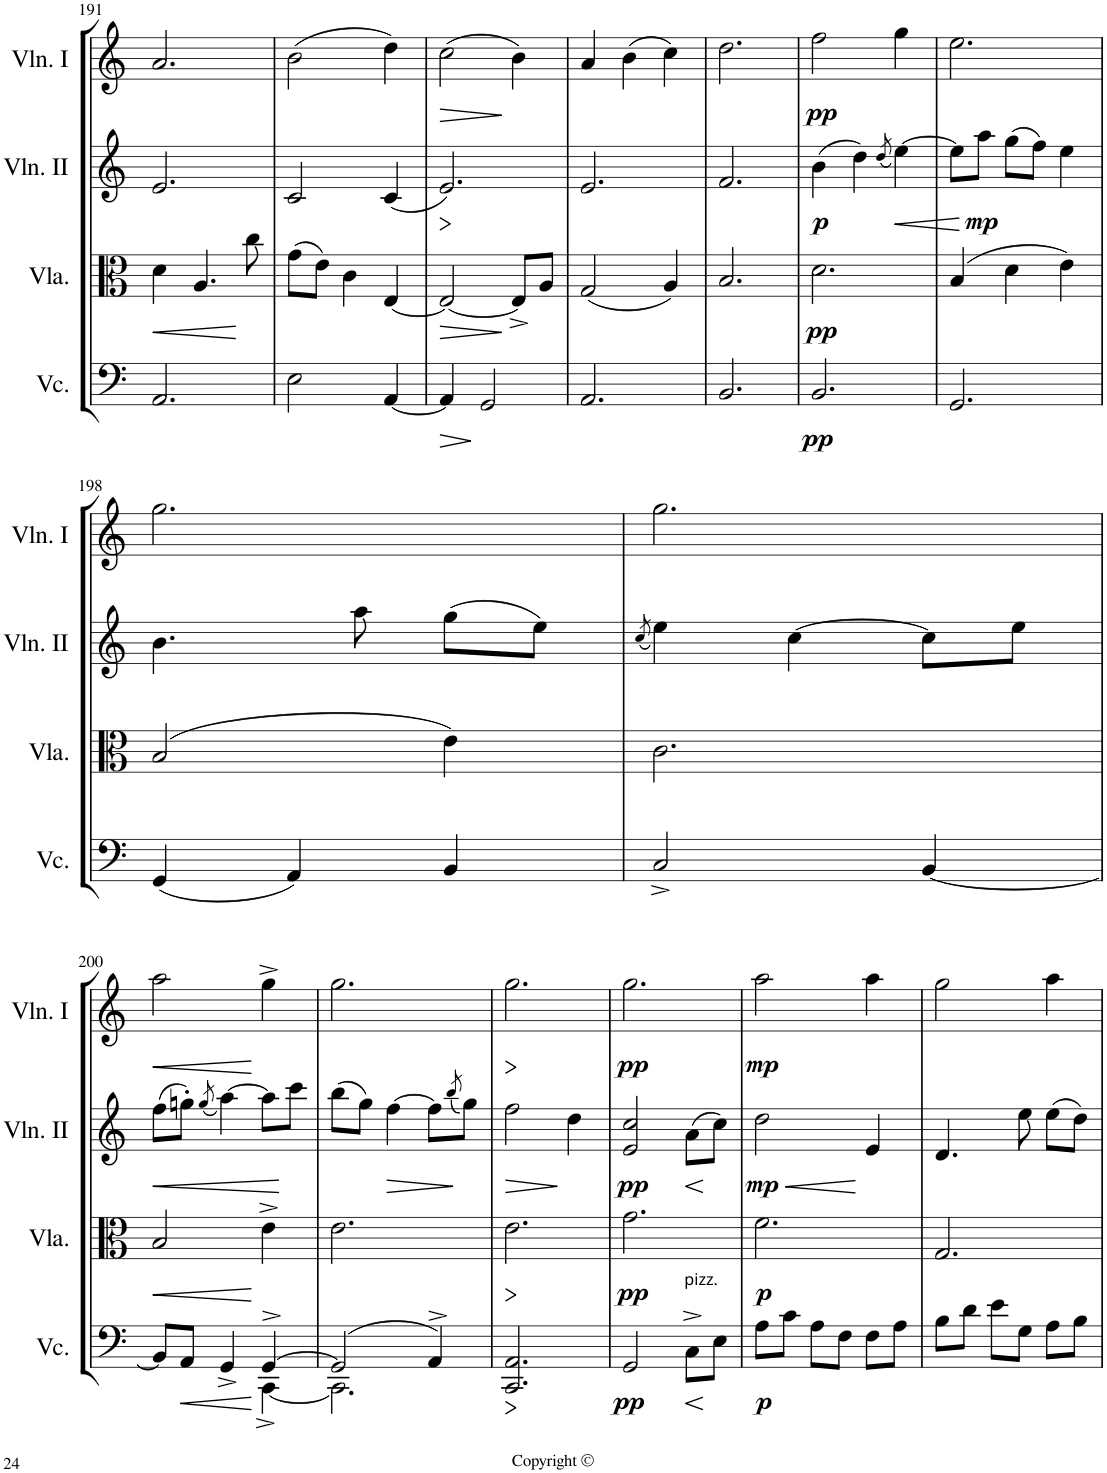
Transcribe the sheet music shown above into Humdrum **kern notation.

**kern	**dynam	**kern	**dynam	**kern	**dynam	**kern	**dynam
*part4	*part4	*part3	*part3	*part2	*part2	*part1	*part1
*staff4	*staff4	*staff3	*staff3	*staff2	*staff2	*staff1	*staff1
*I"Violoncello	*	*I"Viola	*	*I"Violin II	*	*I"Violin I	*
*I'Vc.	*	*I'Vla.	*	*I'Vln. II	*	*I'Vln. I	*
!!LO:PB:g=z
*clefF4	*	*clefC3	*	*clefG2	*	*clefG2	*
*k[]	*	*k[]	*	*k[]	*	*k[]	*
*M3/4	*	*M3/4	*	*M3/4	*	*M3/4	*
=191	=191	=191	=191	=191	=191	=191	=191
!	!LO:HP:b	!	!LO:HP:b	!	!LO:HP:b	!	!LO:HP:b
2.AA/	<	4d\	<	2.e/	<	2.a/	<
.	.	4.A/	.	.	.	.	.
.	.	8cc\	.	.	.	.	.
=192	=192	=192	=192	=192	=192	=192	=192
2E\	.	(8g\L	.	2c/	.	(2b\	.
.	.	8e\J)	.	.	.	.	.
.	.	4c\	.	.	.	.	.
[4AA/	.	[4E/	.	(4c/	.	4dd\)	.
.	.	.	.	.	[	.	.
=193	=193	=193	=193	=193	=193	=193	=193
!	!LO:HP:b	!	!LO:HP:b	!	!LO:HP:b	!	!LO:HP:b
4AA/]	>	2E/_	>	2.e/)	>	(2cc\	>
2GG/	[	.	.	.	.	.	.
.	.	8E^/L]	[	.	.	4b\)	[
.	.	8A/J	.	.	.	.	.
=194	=194	=194	=194	=194	=194	=194	=194
2.AA/	.	(2G/	.	2.e/	.	4a/	.
.	.	.	.	.	.	(4b\	.
.	.	4A/)	.	.	.	4cc\)	.
=195	=195	=195	=195	=195	=195	=195	=195
2.BB/	.	2.B/	.	2.f/	.	2.dd\	.
=196	=196	=196	=196	=196	=196	=196	=196
!	!LO:DY:b	!	!LO:DY:b	!	!LO:DY:b	!	!LO:DY:b
2.BB/	pp	2.d\	pp	(4b\	p	2ff\	pp
.	.	.	.	4dd\)	.	.	.
.	.	.	.	(8qdd/	.	.	.
.	.	.	.	[4ee\)	.	4gg\	.
=197	=197	=197	=197	=197	=197	=197	=197
2.GG/	.	(4B/	.	8ee\L]	.	2.ee\	.
!	!	!	!	!	!LO:DY:n=1:b	!	!
.	.	.	.	8aa\J	] mp	.	.
.	.	4d\	.	(8gg\L	.	.	.
.	.	.	.	8ff\J)	.	.	.
.	.	4e\)	.	4ee\	.	.	.
!!LO:LB:g=z
=198	=198	=198	=198	=198	=198	=198	=198
(4GG/	.	(2B/	.	4.b\	.	2.gg\	.
4AA/)	.	.	.	.	.	.	.
.	.	.	.	8aa\	.	.	.
4BB/	.	4e\)	.	(8gg\L	.	.	.
.	.	.	.	8ee\J)	.	.	.
=199	=199	=199	=199	=199	=199	=199	=199
.	.	.	.	(8qcc/	.	.	.
2C^/	.	2.c\	.	4ee\)	.	2.gg\	.
.	.	.	.	[4cc\	.	.	.
[4BB/	.	.	.	8cc\L]	.	.	.
.	.	.	.	8ee\J	.	.	.
!!LO:LB:g=z
=200	=200	=200	=200	=200	=200	=200	=200
*^	*	*	*	*	*	*	*
!	!	!	!	!LO:HP:b	!	!LO:HP:b	!	!LO:HP:b
8BB/L]	2ryy	.	2B/	<	(8ff\L	<	2aa\	<
!	!	!LO:HP:b	!	!	!	!	!	!
8AA/J	.	<	.	.	8ggn'\J)	.	.	.
.	.	.	.	.	(8qgg/	.	.	.
4GG^/	.	.	.	.	[4aa\)	.	.	.
[4GG^/	[4CC^\	]	4e^\	]	8aa\L]	.	4gg^\	]
.	.	.	.	.	8ccc\J	.	.	.
=201	=201	=201	=201	=201	=201	=201	=201	=201
(2GG/]	2.CC\]	.	2.e\	.	(8bb\L	.	2.gg\	.
.	.	.	.	.	8gg\J)	.	.	.
!	!	!	!	!	!	!LO:HP:b	!	!
.	.	.	.	.	[4ff\	>	.	.
4AA^/)	.	.	.	.	8ff\L]	.	.	.
.	.	.	.	.	(8qbb/	.	.	.
.	.	.	.	.	8gg\J)	[	.	.
*v	*v	*	*	*	*	*	*	*
.	[	.	[	.	.	.	[
=202	=202	=202	=202	=202	=202	=202	=202
!	!LO:HP:b	!	!	!	!LO:HP:b	!	!
2.CC/ 2.AA/	>	2.e\	.	2ff\	>	2.gg\	.
.	.	.	.	4dd\	]	.	.
=203	=203	=203	=203	=203	=203	=203	=203
!	!LO:DY:b	!	!LO:DY:b	!	!LO:DY:b	!	!LO:DY:b
2GG/	pp	2.g\	pp	2e/ 2cc/	pp	2.gg\	pp
!LO:TX:a:t=pizz.	!	!	!	!	!	!	!
!	!	!	!	!	!LO:HP:b	!	!
8C^\L	.	.	.	(8a\L	<	.	.
8E\J	]	.	.	8cc\J)	]	.	.
=204	=204	=204	=204	=204	=204	=204	=204
!	!LO:DY:b	!	!LO:DY:b	!	!LO:DY:b	!	!LO:DY:b
8A\L	p	2.f\	p	2dd\	mp	2aa\	mp
8c\J	.	.	.	.	.	.	.
8A\L	.	.	.	.	.	.	.
8F\J	.	.	.	.	.	.	.
8F\L	.	.	.	4e/	[	4aa\	.
8A\J	.	.	.	.	.	.	.
=205	=205	=205	=205	=205	=205	=205	=205
8B\L	.	2.G/	.	4.d/	.	2gg\	.
8d\J	.	.	.	.	.	.	.
8e\L	.	.	.	.	.	.	.
8G\J	.	.	.	8ee\	.	.	.
8A\L	.	.	.	(8ee\L	.	4aa\	.
8B\J	.	.	.	8dd\J)	.	.	.
=	=	=	=	=	=	=	=
*-	*-	*-	*-	*-	*-	*-	*-
